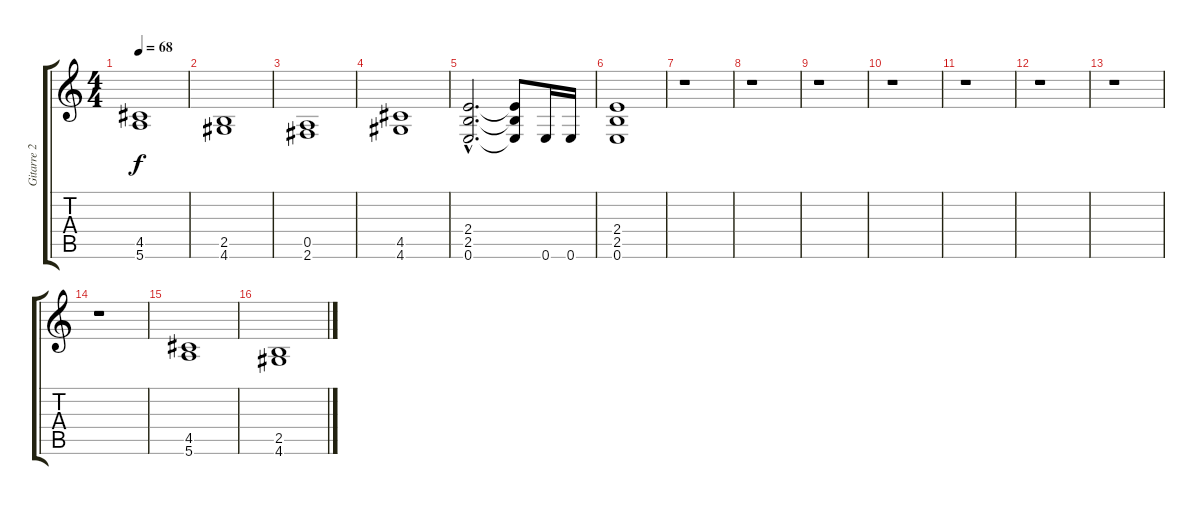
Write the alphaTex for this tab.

\track ("Gitarre 2" "Gitarre 2") {instrument distortionguitar}
\staff {score tabs}
\tuning (E4 B3 G3 D3 A2 E2) {hide}
\ts (4 4)
\tempo 68
\clef g2
\ks c
(4.5 5.6).1{dy f} |
(2.5 4.6).1 |
(0.5 2.6).1 |
(4.5 4.6).1 |
(2.4{hac} 2.5{hac} 0.6{hac}).2{d} (2.4{t} 2.5{t} 0.6{t}).8 0.6.16 0.6.16 |
(2.4 2.5 0.6).1 |
r.1 |
r.1 |
r.1 |
r.1 |
r.1 |
r.1 |
r.1 |
r.1 |
(4.5 5.6).1 |
(2.5 4.6).1
